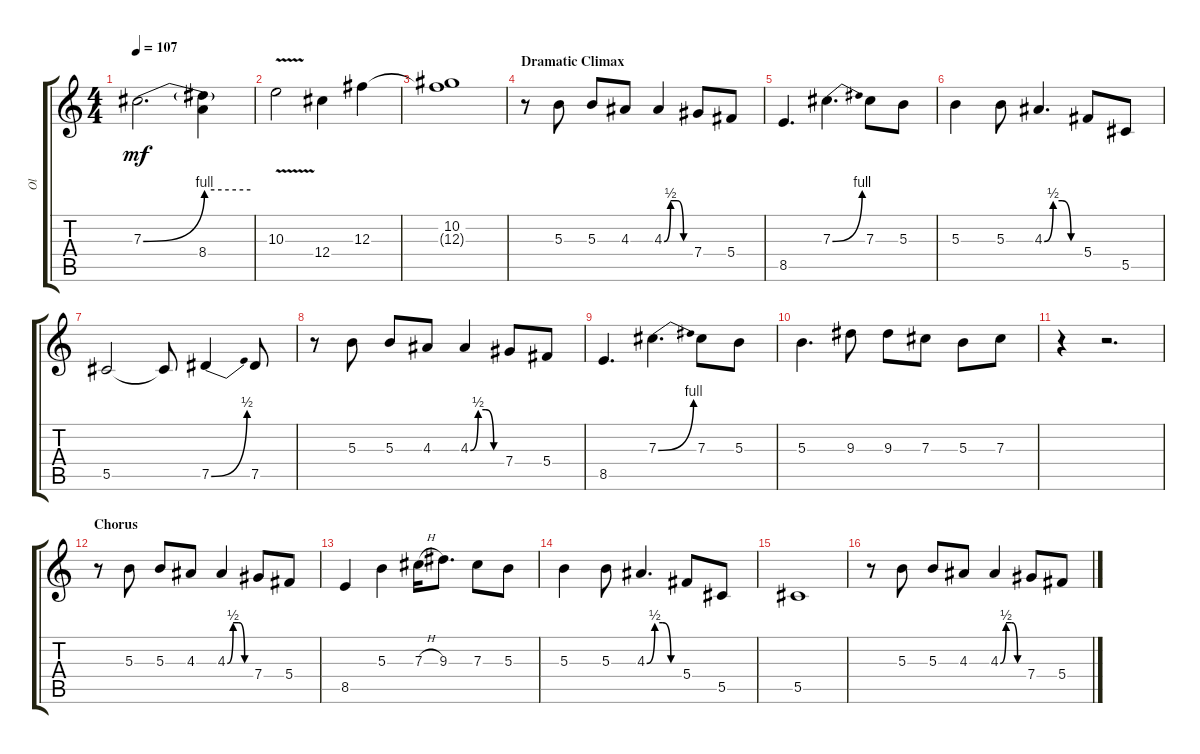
\track ("Ol" "Ol") {instrument distortionguitar}
\staff {score tabs}
\tuning (Eb4 Bb3 Gb3 Db3 Ab2 Eb2) {hide}
\ts (4 4)
\tempo 107
\clef g2
\ks c
7.3{be (bend 0 0 60 4)}.2{d dy mf} (7.3{be (hold 0 4 60 4) t} 8.4).4 |
10.3{v}.2 12.4.4 12.3.4 |
(10.2 12.3{t}).1 |
\section ("" "Dramatic Climax")
r.8 5.3.8 5.3.8 4.3.8 4.3{be (custom 0 0 15 2 30 2 45 0 60 0)}.4 7.4.8 5.4.8 |
8.5.4{d} 7.3{be (bend 0 0 60 4)}.4{d} 7.3.8 5.3.8 |
5.3.4 5.3.8 4.3{be (custom 0 0 15 2 30 2 45 0 60 0)}.4{d} 5.4.8 5.5.8 |
5.5.2 5.5{t}.8 7.5{be (bend 0 0 60 2)}.4 7.5.8 |
r.8 5.3.8 5.3.8 4.3.8 4.3{be (custom 0 0 15 2 30 2 45 0 60 0)}.4 7.4.8 5.4.8 |
8.5.4{d} 7.3{be (bend 0 0 60 4)}.4{d} 7.3.8 5.3.8 |
5.3.4{d} 9.3.8 9.3.8 7.3.8 5.3.8 7.3.8 |
r.4 r.2{d} |
\section ("" "Chorus")
r.8 5.3.8 5.3.8 4.3.8 4.3{be (custom 0 0 15 2 30 2 45 0 60 0)}.4 7.4.8 5.4.8 |
8.5.4 5.3.4 7.3{h}.16 9.3.8{d} 7.3.8 5.3.8 |
5.3.4 5.3.8 4.3{be (custom 0 0 15 2 30 2 45 0 60 0)}.4{d} 5.4.8 5.5.8 |
5.5.1 |
r.8 5.3.8 5.3.8 4.3.8 4.3{be (custom 0 0 15 2 30 2 45 0 60 0)}.4 7.4.8 5.4.8
